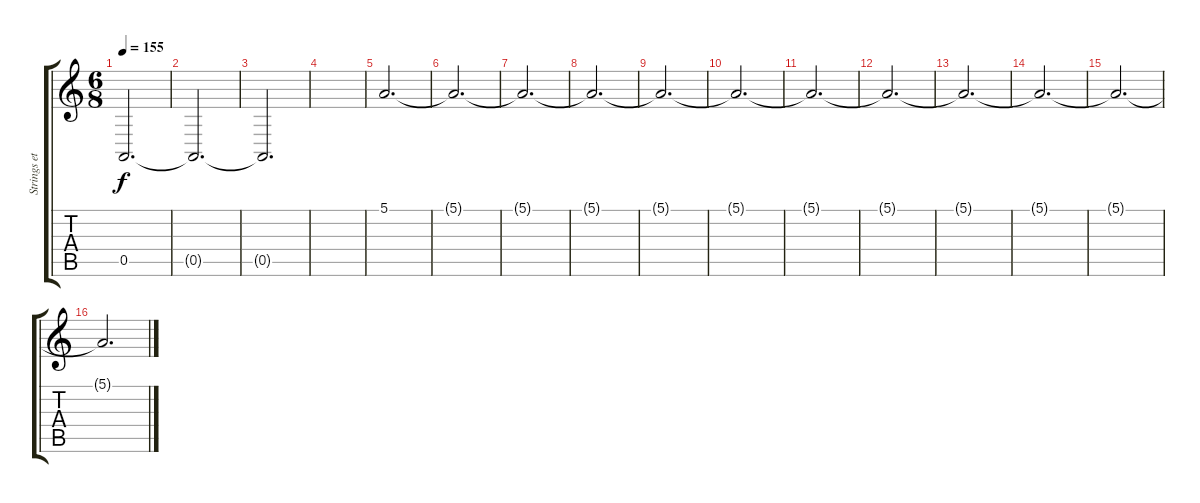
\track ("Strings etc" "Strings et") {instrument drawbarorgan}
\staff {score tabs}
\tuning (E4 B3 G3 D3 A2 E2) {hide}
\ts (6 8)
\tempo 155
\clef g2
\ks c
0.5.2{d dy f} |
0.5{t}.2{d volume 7} |
0.5{t}.2{d} |
|
5.1.2{d volume 14 balance 8 instrument trumpet} |
5.1{t}.2{d} |
5.1{t}.2{d} |
5.1{t}.2{d} |
5.1{t}.2{d} |
5.1{t}.2{d} |
5.1{t}.2{d} |
5.1{t}.2{d} |
5.1{t}.2{d} |
5.1{t}.2{d} |
5.1{t}.2{d} |
5.1{t}.2{d}
